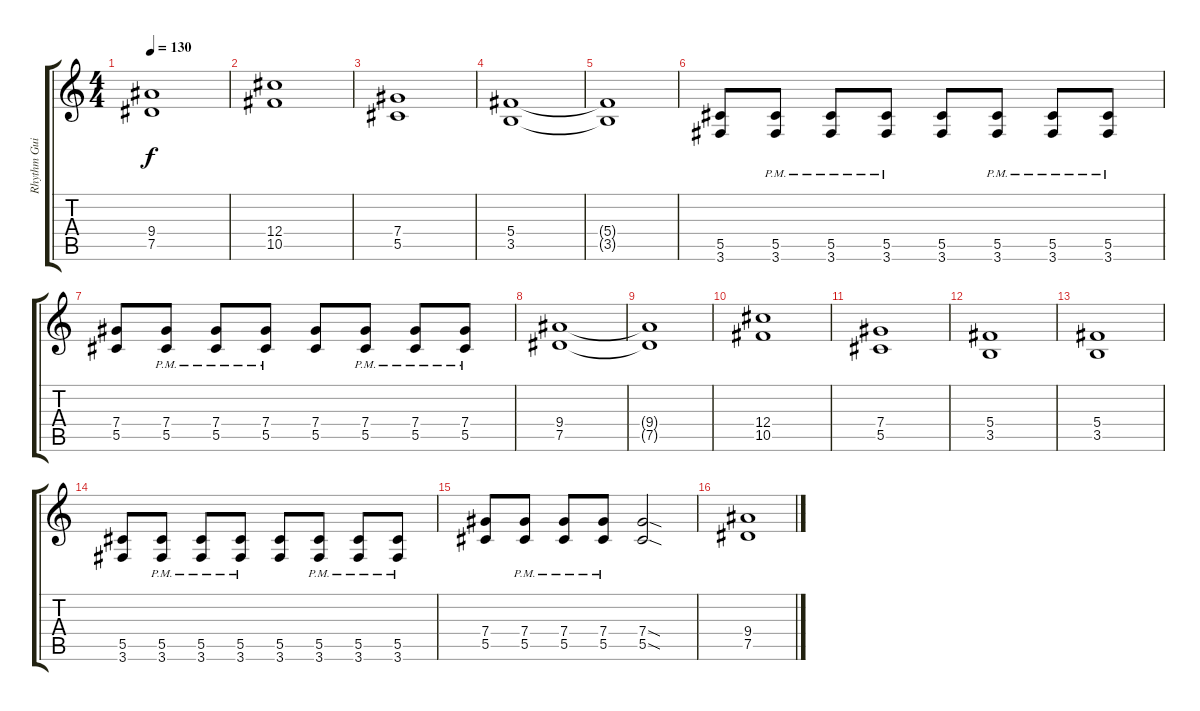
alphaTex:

\track ("Rhythm Guitar" "Rhythm Gui") {instrument distortionguitar}
\staff {score tabs}
\tuning (Eb4 Bb3 Gb3 Db3 Ab2 Eb2) {hide}
\ts (4 4)
\tempo 130
\clef g2
\ks c
(9.4{t} 7.5{t}).1{dy f} |
(12.4 10.5).1 |
(7.4 5.5).1 |
(5.4 3.5).1 |
(5.4{t} 3.5{t}).1 |
(5.5 3.6).8 (5.5{pm} 3.6{pm}).8 (5.5{pm} 3.6{pm}).8 (5.5{pm} 3.6{pm}).8 (5.5 3.6).8 (5.5{pm} 3.6{pm}).8 (5.5{pm} 3.6{pm}).8 (5.5{pm} 3.6{pm}).8 |
(7.4 5.5).8 (7.4{pm} 5.5{pm}).8 (7.4{pm} 5.5{pm}).8 (7.4{pm} 5.5{pm}).8 (7.4 5.5).8 (7.4{pm} 5.5{pm}).8 (7.4{pm} 5.5{pm}).8 (7.4{pm} 5.5{pm}).8 |
(9.4 7.5).1 |
(9.4{t} 7.5{t}).1 |
(12.4 10.5).1 |
(7.4 5.5).1 |
(5.4 3.5).1 |
(5.4 3.5).1 |
(5.5 3.6).8 (5.5{pm} 3.6{pm}).8 (5.5{pm} 3.6{pm}).8 (5.5{pm} 3.6{pm}).8 (5.5 3.6).8 (5.5{pm} 3.6{pm}).8 (5.5{pm} 3.6{pm}).8 (5.5{pm} 3.6{pm}).8 |
(7.4 5.5).8 (7.4{pm} 5.5{pm}).8 (7.4{pm} 5.5{pm}).8 (7.4{pm} 5.5{pm}).8 (7.4{sod} 5.5{sod}).2 |
(9.4 7.5).1
